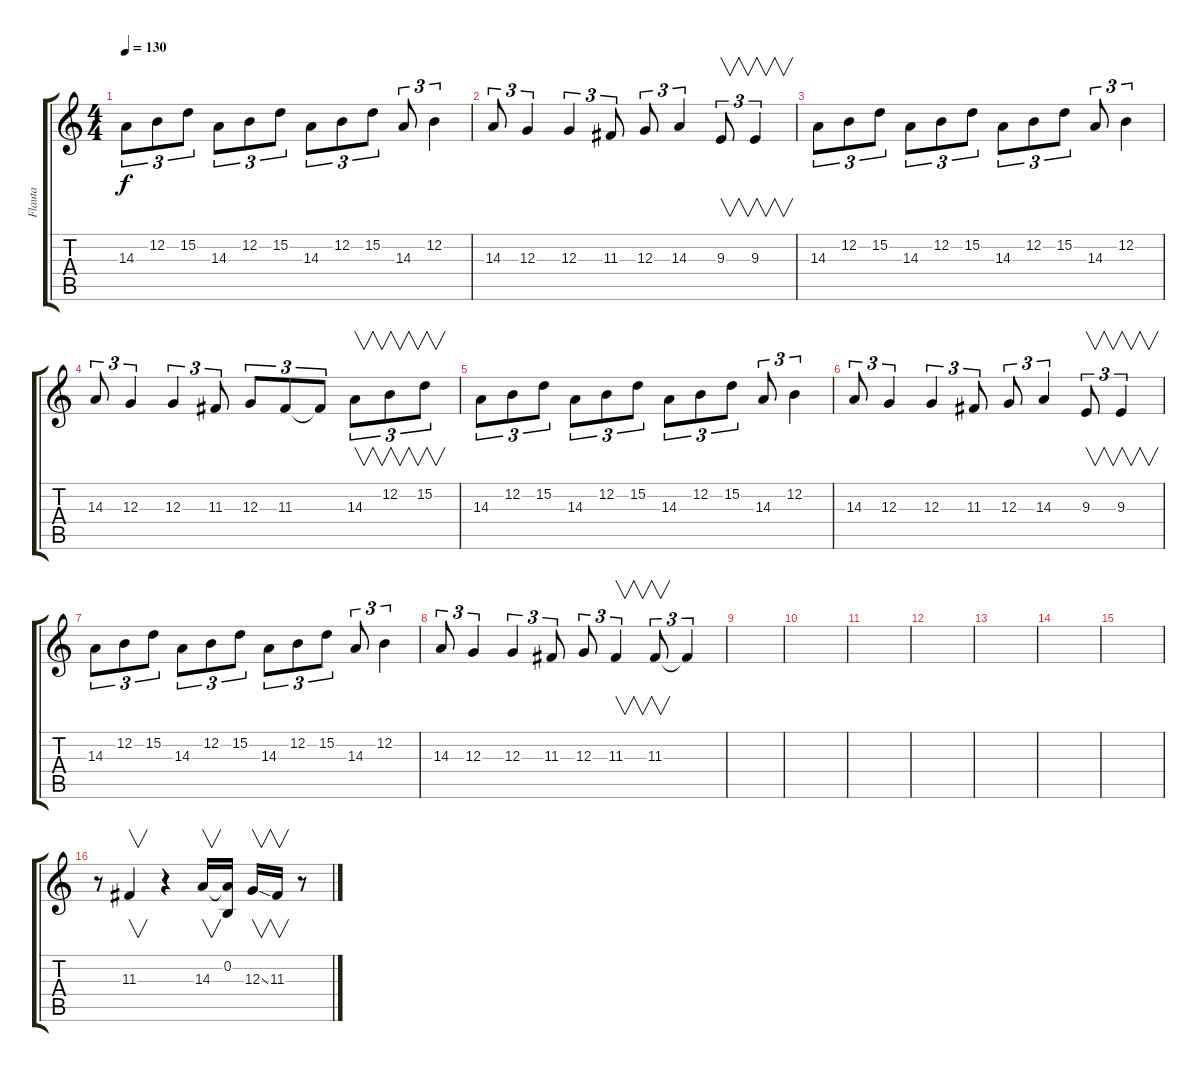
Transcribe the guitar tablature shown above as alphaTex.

\track ("Flauta" "Flauta") {instrument blownbottle}
\staff {score tabs}
\tuning (E4 B3 G3 D3 A2 E2) {hide}
\ts (4 4)
\tempo 130
\clef g2
\ks c
14.3.8{tu (3 2) dy f instrument blownbottle} 12.2.8{tu (3 2)} 15.2.8{tu (3 2)} 14.3.8{tu (3 2)} 12.2.8{tu (3 2)} 15.2.8{tu (3 2)} 14.3.8{tu (3 2)} 12.2.8{tu (3 2)} 15.2.8{tu (3 2)} 14.3.8{tu (3 2)} 12.2.4{tu (3 2)} |
14.3.8{tu (3 2)} 12.3.4{tu (3 2)} 12.3.4{tu (3 2)} 11.3.8{tu (3 2)} 12.3.8{tu (3 2)} 14.3.4{tu (3 2)} 9.3.8{v tu (3 2)} 9.3.4{v tu (3 2)} |
14.3.8{tu (3 2)} 12.2.8{tu (3 2)} 15.2.8{tu (3 2)} 14.3.8{tu (3 2)} 12.2.8{tu (3 2)} 15.2.8{tu (3 2)} 14.3.8{tu (3 2)} 12.2.8{tu (3 2)} 15.2.8{tu (3 2)} 14.3.8{tu (3 2)} 12.2.4{tu (3 2)} |
14.3.8{tu (3 2)} 12.3.4{tu (3 2)} 12.3.4{tu (3 2)} 11.3.8{tu (3 2)} 12.3.8{tu (3 2)} 11.3.8{tu (3 2)} 11.3{t}.8{tu (3 2)} 14.3.8{v tu (3 2)} 12.2.8{v tu (3 2)} 15.2.8{v tu (3 2)} |
14.3.8{tu (3 2)} 12.2.8{tu (3 2)} 15.2.8{tu (3 2)} 14.3.8{tu (3 2)} 12.2.8{tu (3 2)} 15.2.8{tu (3 2)} 14.3.8{tu (3 2)} 12.2.8{tu (3 2)} 15.2.8{tu (3 2)} 14.3.8{tu (3 2)} 12.2.4{tu (3 2)} |
14.3.8{tu (3 2)} 12.3.4{tu (3 2)} 12.3.4{tu (3 2)} 11.3.8{tu (3 2)} 12.3.8{tu (3 2)} 14.3.4{tu (3 2)} 9.3.8{v tu (3 2)} 9.3.4{v tu (3 2)} |
14.3.8{tu (3 2)} 12.2.8{tu (3 2)} 15.2.8{tu (3 2)} 14.3.8{tu (3 2)} 12.2.8{tu (3 2)} 15.2.8{tu (3 2)} 14.3.8{tu (3 2)} 12.2.8{tu (3 2)} 15.2.8{tu (3 2)} 14.3.8{tu (3 2)} 12.2.4{tu (3 2)} |
14.3.8{tu (3 2)} 12.3.4{tu (3 2)} 12.3.4{tu (3 2)} 11.3.8{tu (3 2)} 12.3.8{tu (3 2)} 11.3.4{v tu (3 2)} 11.3.8{v tu (3 2)} 11.3{t}.4{tu (3 2)} |
|
|
|
|
|
|
|
r.8 11.3.4{v} r.4 14.3.16{v} (0.2 14.3{t}).16 12.3{ss}.16{v} 11.3.16{v} r.8
